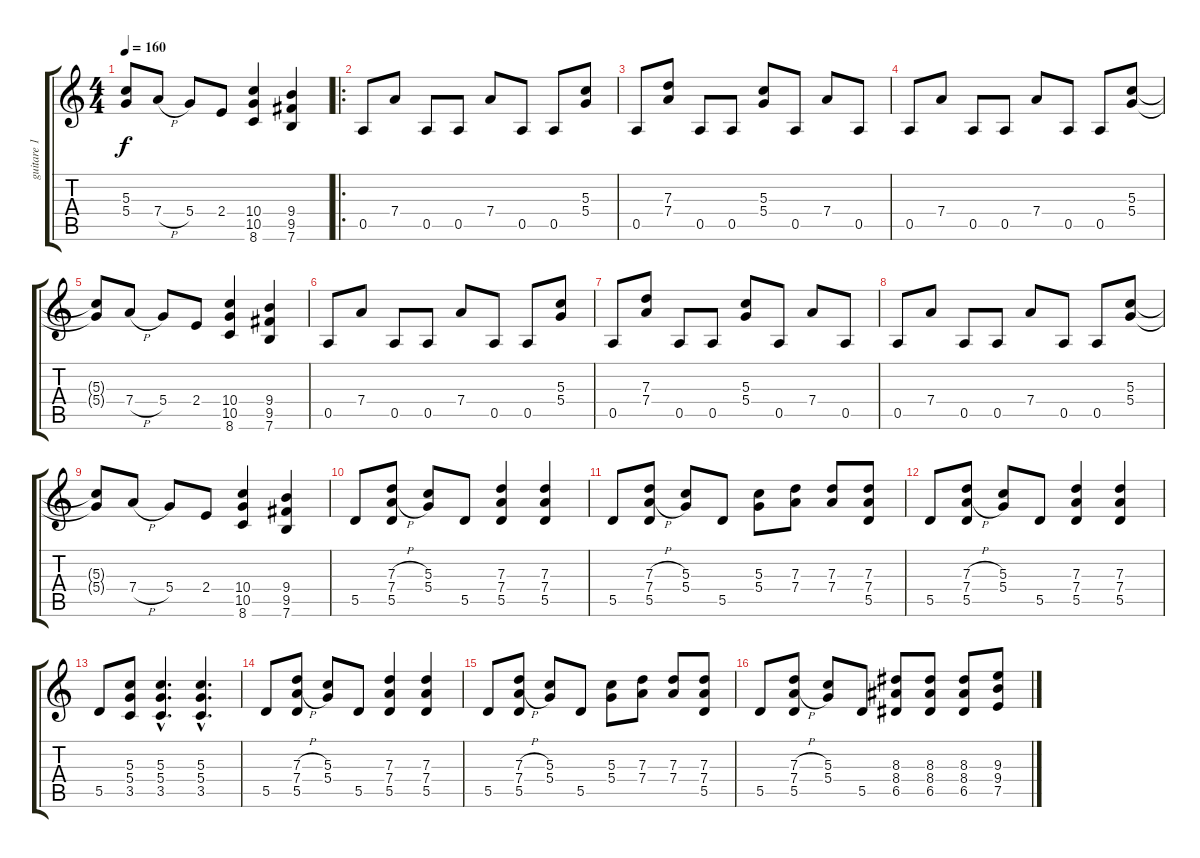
\track ("guitare 1" "guitare 1") {instrument overdrivenguitar}
\staff {score tabs}
\tuning (E4 B3 G3 D3 A2 E2) {hide}
\ts (4 4)
\tempo 160
\clef g2
\ks c
(5.3{t} 5.4{t}).8{dy f} 7.4{h}.8 5.4.8 2.4.8 (10.4 10.5 8.6).4 (9.4 9.5 7.6).4 |
\ro
0.5.8 7.4.8 0.5.8 0.5.8 7.4.8 0.5.8 0.5.8 (5.3 5.4).8 |
0.5.8 (7.3 7.4).8 0.5.8 0.5.8 (5.3 5.4).8 0.5.8 7.4.8 0.5.8 |
0.5.8 7.4.8 0.5.8 0.5.8 7.4.8 0.5.8 0.5.8 (5.3 5.4).8 |
(5.3{t} 5.4{t}).8 7.4{h}.8 5.4.8 2.4.8 (10.4 10.5 8.6).4 (9.4 9.5 7.6).4 |
0.5.8 7.4.8 0.5.8 0.5.8 7.4.8 0.5.8 0.5.8 (5.3 5.4).8 |
0.5.8 (7.3 7.4).8 0.5.8 0.5.8 (5.3 5.4).8 0.5.8 7.4.8 0.5.8 |
0.5.8 7.4.8 0.5.8 0.5.8 7.4.8 0.5.8 0.5.8 (5.3 5.4).8 |
(5.3{t} 5.4{t}).8 7.4{h}.8 5.4.8 2.4.8 (10.4 10.5 8.6).4 (9.4 9.5 7.6).4 |
5.5.8 (7.3{h} 7.4{h} 5.5).8 (5.3 5.4).8 5.5.8 (7.3 7.4 5.5).4 (7.3 7.4 5.5).4 |
5.5.8 (7.3{h} 7.4{h} 5.5).8 (5.3 5.4).8 5.5.8 (5.3 5.4).8 (7.3 7.4).8 (7.3 7.4).8 (7.3 7.4 5.5).8 |
5.5.8 (7.3{h} 7.4{h} 5.5).8 (5.3 5.4).8 5.5.8 (7.3 7.4 5.5).4 (7.3 7.4 5.5).4 |
5.5.8 (5.3 5.4 3.5).8 (5.3{hac} 5.4{hac} 3.5{hac}).4{d} (5.3{hac} 5.4{hac} 3.5{hac}).4{d} |
5.5.8 (7.3{h} 7.4{h} 5.5).8 (5.3 5.4).8 5.5.8 (7.3 7.4 5.5).4 (7.3 7.4 5.5).4 |
5.5.8 (7.3{h} 7.4{h} 5.5).8 (5.3 5.4).8 5.5.8 (5.3 5.4).8 (7.3 7.4).8 (7.3 7.4).8 (7.3 7.4 5.5).8 |
5.5.8 (7.3{h} 7.4{h} 5.5).8 (5.3 5.4).8 5.5.8 (8.3 8.4 6.5).8 (8.3 8.4 6.5).8 (8.3 8.4 6.5).8 (9.3 9.4 7.5).8
